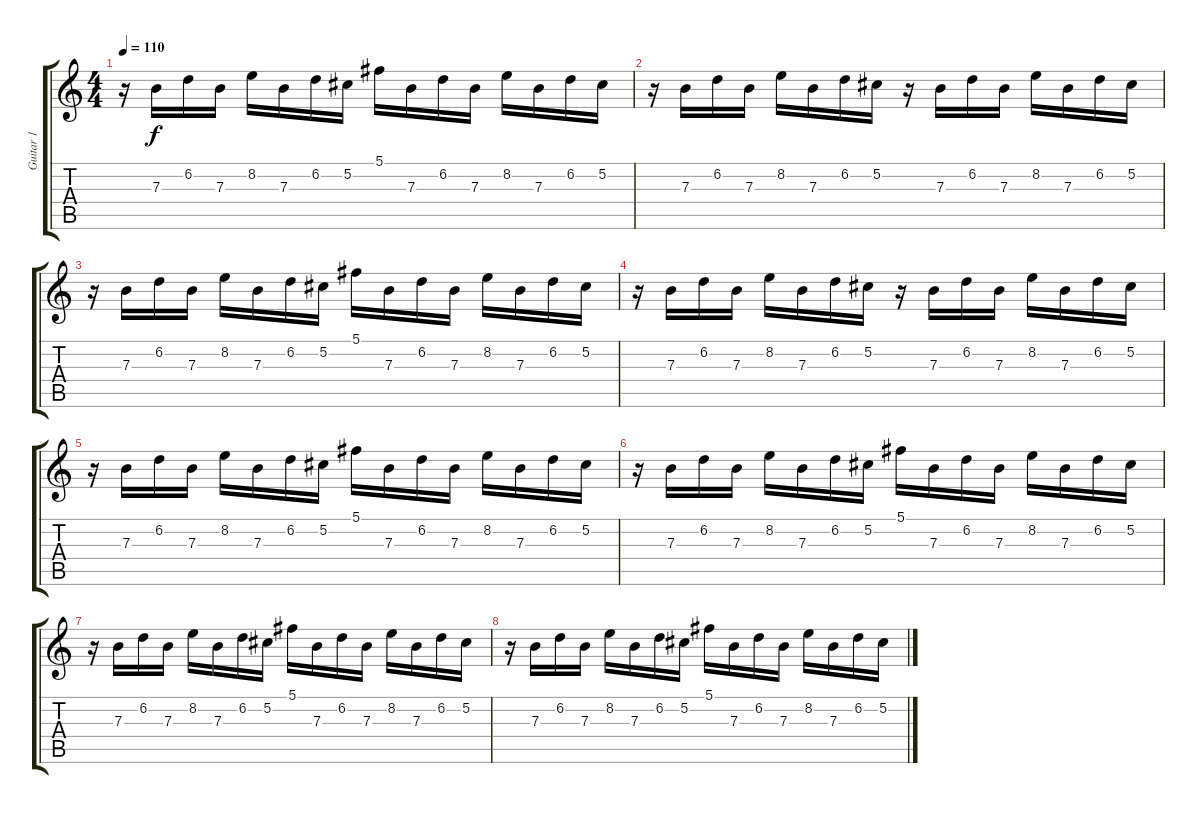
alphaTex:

\track ("Guitar 1" "Guitar 1") {instrument distortionguitar}
\staff {score tabs}
\tuning (Db4 Ab3 E3 B2 Gb2 B1) {hide}
\ts (4 4)
\tempo 110
\clef g2
\ks c
r.16{dy f} 7.3.16 6.2.16 7.3.16 8.2.16 7.3.16 6.2.16 5.2.16 5.1.16 7.3.16 6.2.16 7.3.16 8.2.16 7.3.16 6.2.16 5.2.16 |
r.16 7.3.16 6.2.16 7.3.16 8.2.16 7.3.16 6.2.16 5.2.16 r.16 7.3.16 6.2.16 7.3.16 8.2.16 7.3.16 6.2.16 5.2.16 |
r.16 7.3.16 6.2.16 7.3.16 8.2.16 7.3.16 6.2.16 5.2.16 5.1.16 7.3.16 6.2.16 7.3.16 8.2.16 7.3.16 6.2.16 5.2.16 |
r.16 7.3.16 6.2.16 7.3.16 8.2.16 7.3.16 6.2.16 5.2.16 r.16 7.3.16 6.2.16 7.3.16 8.2.16 7.3.16 6.2.16 5.2.16 |
r.16 7.3.16 6.2.16 7.3.16 8.2.16 7.3.16 6.2.16 5.2.16 5.1.16 7.3.16 6.2.16 7.3.16 8.2.16 7.3.16 6.2.16 5.2.16 |
r.16 7.3.16 6.2.16 7.3.16 8.2.16 7.3.16 6.2.16 5.2.16 5.1.16 7.3.16 6.2.16 7.3.16 8.2.16 7.3.16 6.2.16 5.2.16 |
r.16 7.3.16 6.2.16 7.3.16 8.2.16 7.3.16 6.2.16 5.2.16 5.1.16 7.3.16 6.2.16 7.3.16 8.2.16 7.3.16 6.2.16 5.2.16 |
r.16 7.3.16 6.2.16 7.3.16 8.2.16 7.3.16 6.2.16 5.2.16 5.1.16 7.3.16 6.2.16 7.3.16 8.2.16 7.3.16 6.2.16 5.2.16
